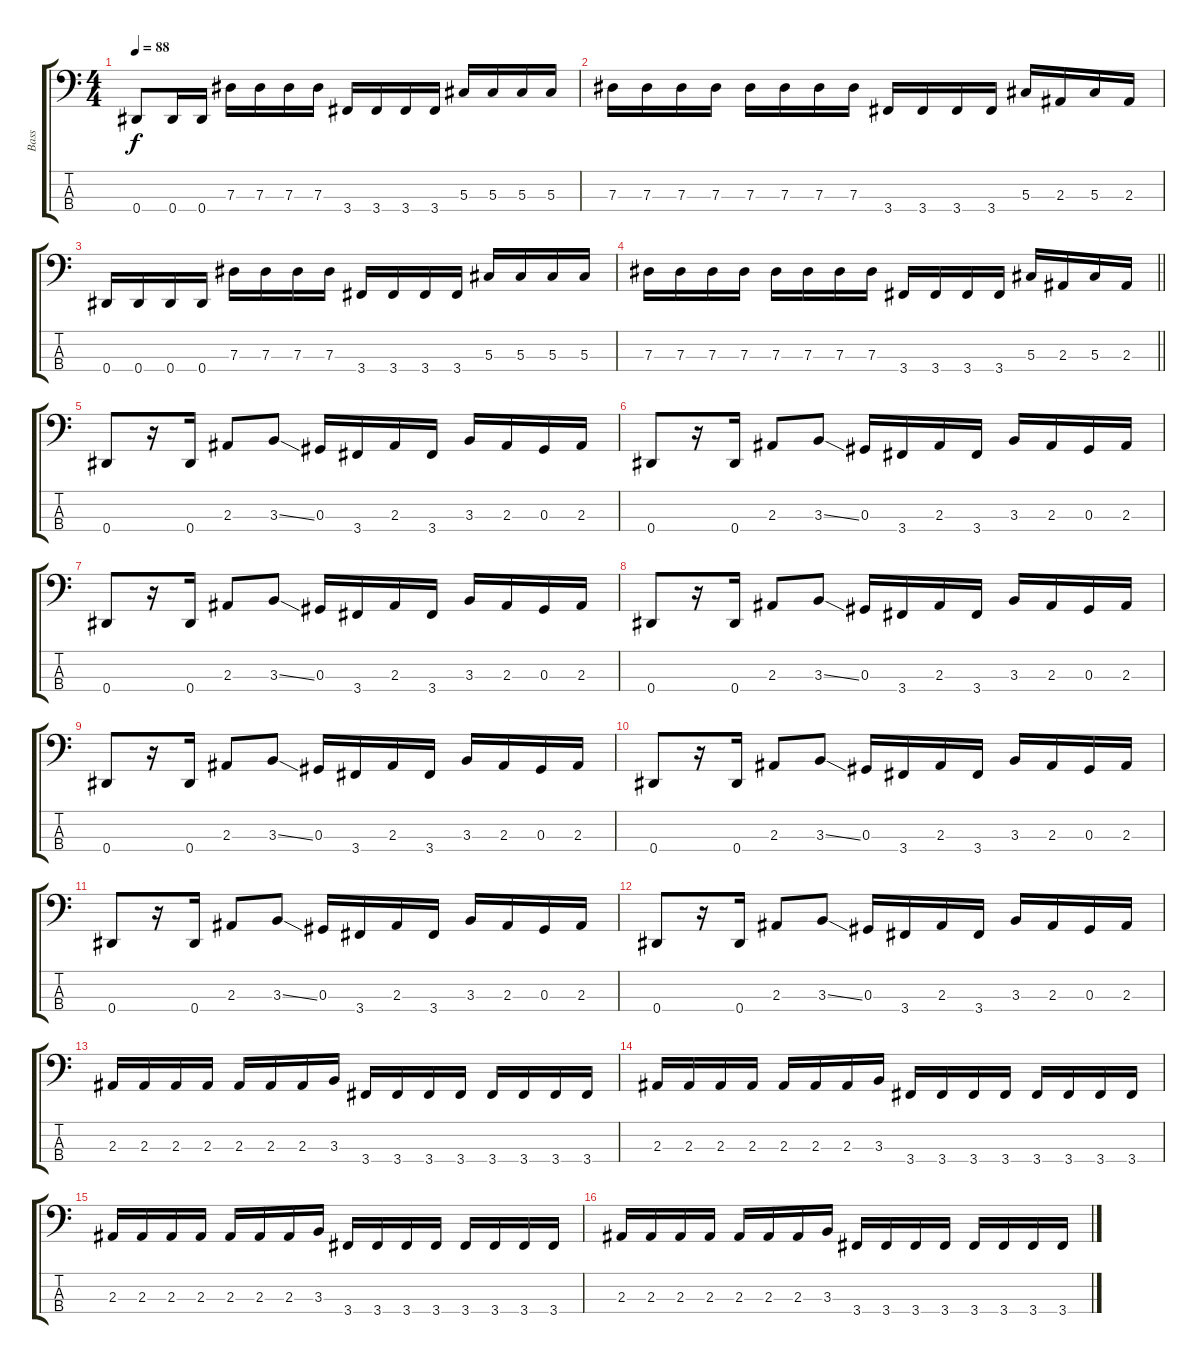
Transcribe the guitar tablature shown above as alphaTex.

\track ("Bass" "Bass") {instrument electricbassfinger}
\staff {score tabs}
\tuning (Gb2 Db2 Ab1 Eb1) {hide}
\ts (4 4)
\tempo 88
\clef f4
\ks c
0.4.8{dy f} 0.4.16 0.4.16 7.3.16 7.3.16 7.3.16 7.3.16 3.4.16 3.4.16 3.4.16 3.4.16 5.3.16 5.3.16 5.3.16 5.3.16 |
7.3.16 7.3.16 7.3.16 7.3.16 7.3.16 7.3.16 7.3.16 7.3.16 3.4.16 3.4.16 3.4.16 3.4.16 5.3.16 2.3.16 5.3.16 2.3.16 |
0.4.16 0.4.16 0.4.16 0.4.16 7.3.16 7.3.16 7.3.16 7.3.16 3.4.16 3.4.16 3.4.16 3.4.16 5.3.16 5.3.16 5.3.16 5.3.16 |
\barLineRight lightlight
7.3.16 7.3.16 7.3.16 7.3.16 7.3.16 7.3.16 7.3.16 7.3.16 3.4.16 3.4.16 3.4.16 3.4.16 5.3.16 2.3.16 5.3.16 2.3.16 |
0.4.8 r.16 0.4.16 2.3.8 3.3{ss}.8 0.3.16 3.4.16 2.3.16 3.4.16 3.3.16 2.3.16 0.3.16 2.3.16 |
0.4.8 r.16 0.4.16 2.3.8 3.3{ss}.8 0.3.16 3.4.16 2.3.16 3.4.16 3.3.16 2.3.16 0.3.16 2.3.16 |
0.4.8 r.16 0.4.16 2.3.8 3.3{ss}.8 0.3.16 3.4.16 2.3.16 3.4.16 3.3.16 2.3.16 0.3.16 2.3.16 |
0.4.8 r.16 0.4.16 2.3.8 3.3{ss}.8 0.3.16 3.4.16 2.3.16 3.4.16 3.3.16 2.3.16 0.3.16 2.3.16 |
0.4.8 r.16 0.4.16 2.3.8 3.3{ss}.8 0.3.16 3.4.16 2.3.16 3.4.16 3.3.16 2.3.16 0.3.16 2.3.16 |
0.4.8 r.16 0.4.16 2.3.8 3.3{ss}.8 0.3.16 3.4.16 2.3.16 3.4.16 3.3.16 2.3.16 0.3.16 2.3.16 |
0.4.8 r.16 0.4.16 2.3.8 3.3{ss}.8 0.3.16 3.4.16 2.3.16 3.4.16 3.3.16 2.3.16 0.3.16 2.3.16 |
0.4.8 r.16 0.4.16 2.3.8 3.3{ss}.8 0.3.16 3.4.16 2.3.16 3.4.16 3.3.16 2.3.16 0.3.16 2.3.16 |
2.3.16 2.3.16 2.3.16 2.3.16 2.3.16 2.3.16 2.3.16 3.3.16 3.4.16 3.4.16 3.4.16 3.4.16 3.4.16 3.4.16 3.4.16 3.4.16 |
2.3.16 2.3.16 2.3.16 2.3.16 2.3.16 2.3.16 2.3.16 3.3.16 3.4.16 3.4.16 3.4.16 3.4.16 3.4.16 3.4.16 3.4.16 3.4.16 |
2.3.16 2.3.16 2.3.16 2.3.16 2.3.16 2.3.16 2.3.16 3.3.16 3.4.16 3.4.16 3.4.16 3.4.16 3.4.16 3.4.16 3.4.16 3.4.16 |
2.3.16 2.3.16 2.3.16 2.3.16 2.3.16 2.3.16 2.3.16 3.3.16 3.4.16 3.4.16 3.4.16 3.4.16 3.4.16 3.4.16 3.4.16 3.4.16
